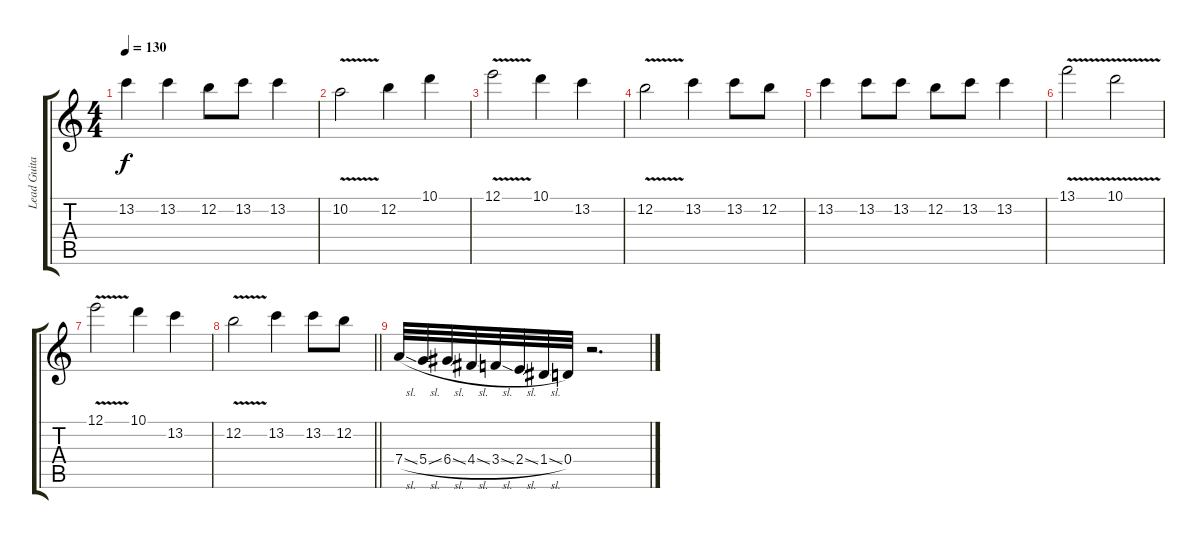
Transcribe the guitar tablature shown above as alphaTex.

\track ("Lead Guitar" "Lead Guita") {instrument distortionguitar}
\staff {score tabs}
\tuning (E4 B3 G3 D3 A2 E2) {hide}
\ts (4 4)
\tempo 130
\clef g2
\ks c
13.2.4{dy f} 13.2.4 12.2.8 13.2.8 13.2.4 |
10.2{v}.2 12.2.4 10.1.4 |
12.1{v}.2 10.1.4 13.2.4 |
12.2{v}.2 13.2.4 13.2.8 12.2.8 |
13.2.4 13.2.8 13.2.8 12.2.8 13.2.8 13.2.4 |
13.1{v}.2 10.1{v}.2 |
12.1{v}.2 10.1.4 13.2.4 |
\barLineRight lightlight
12.2{v}.2 13.2.4 13.2.8 12.2.8 |
7.4{sl}.32 5.4{sl}.32 6.4{sl}.32 4.4{sl}.32 3.4{sl}.32 2.4{sl}.32 1.4{sl}.32 0.4.32 r.2{d}
